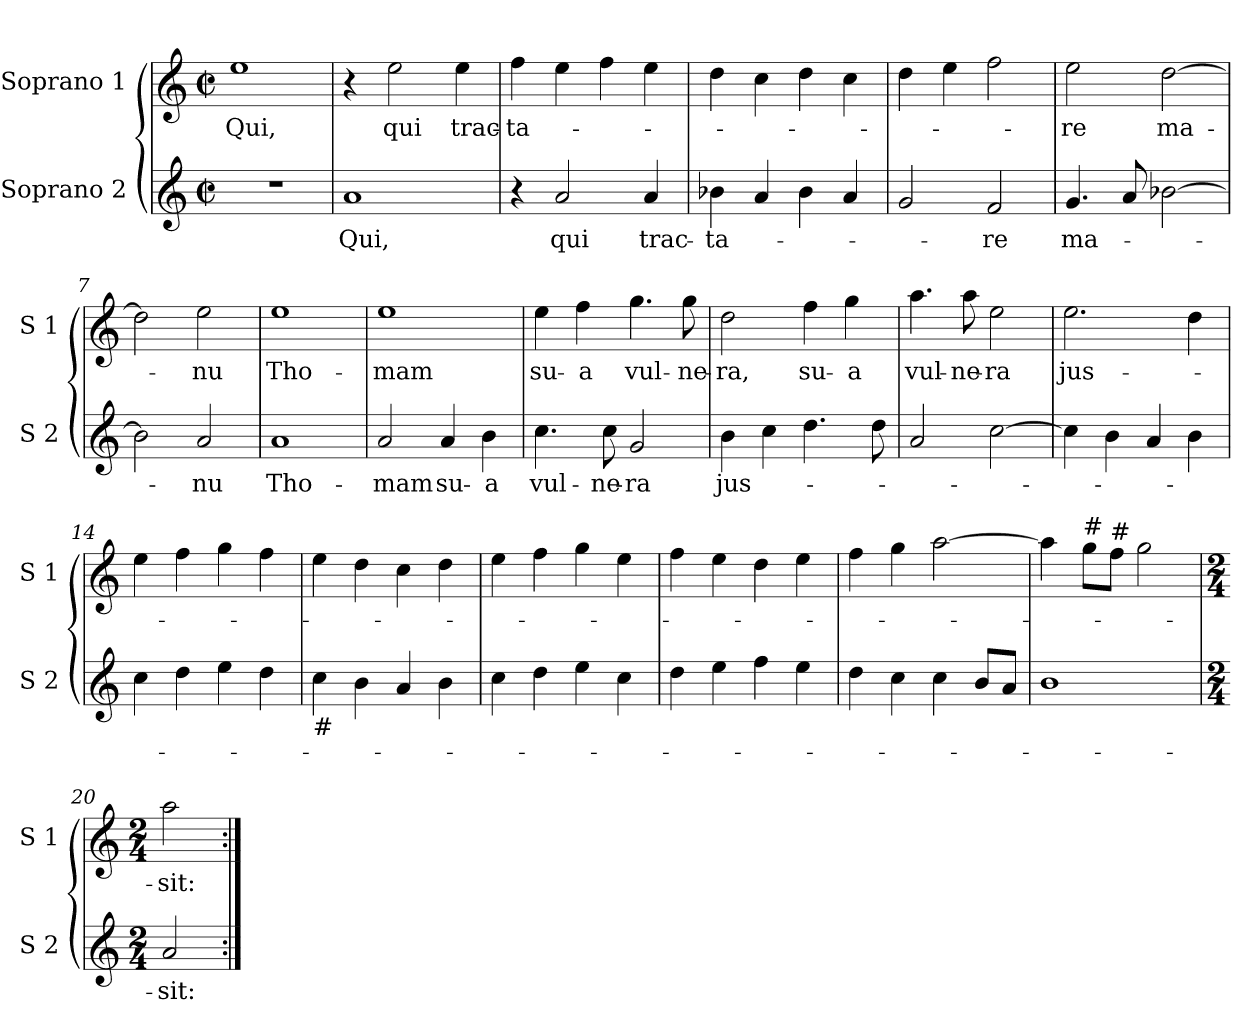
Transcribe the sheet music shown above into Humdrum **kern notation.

**kern	**text	**kern	**text
*part2	*part2	*part1	*part1
*staff2	*staff2	*staff1	*staff1
*I"Soprano 2	*	*I"Soprano 1	*
*I'S 2	*	*I'S 1	*
*clefG2	*	*clefG2	*
*k[]	*	*k[]	*
*C:	*	*C:	*
*M2/2	*	*M2/2	*
*met(c|)	*	*met(c|)	*
=1	=1	=1	=1
!	!	!	!LO:LY:b
1r	.	1ee	Qui,
=2	=2	=2	=2
!	!LO:LY:b	!	!
1a	Qui,	4r	.
!	!	!	!LO:LY:b
.	.	2ee\	qui
!	!	!	!LO:LY:b
.	.	4ee\	trac-
=3	=3	=3	=3
!	!	!	!LO:LY:b
4r	.	4ff\	-ta-
!	!LO:LY:b	!	!
2a/	qui	4ee\	.
.	.	4ff\	.
!	!LO:LY:b	!	!
4a/	trac-	4ee\	.
=4	=4	=4	=4
!	!LO:LY:b	!	!
4b-X\	-ta-	4dd\	.
4a/	.	4cc\	.
4b-\	.	4dd\	.
4a/	.	4cc\	.
=5	=5	=5	=5
2g/	.	4dd\	.
.	.	4ee\	.
!	!LO:LY:b	!	!
2f/	-re	2ff\	.
!!LO:LB:g=z
=6	=6	=6	=6
!	!LO:LY:b	!	!LO:LY:b
4.g/	ma-	2ee\	-re
8a/	.	.	.
!	!	!	!LO:LY:b
[2b-X\	.	[2dd\	ma-
=7	=7	=7	=7
2b-\]	.	2dd\]	.
!	!LO:LY:b	!	!LO:LY:b
2a/	-nu	2ee\	-nu
=8	=8	=8	=8
!	!LO:LY:b	!	!LO:LY:b
1a	Tho-	1ee	Tho-
=9	=9	=9	=9
!	!LO:LY:b	!	!LO:LY:b
2a/	-mam	1ee	-mam
!	!LO:LY:b	!	!
4a/	su-	.	.
!	!LO:LY:b	!	!
4b\	-a	.	.
=10	=10	=10	=10
!	!LO:LY:b	!	!LO:LY:b
4.cc\	vul-	4ee\	su-
!	!	!	!LO:LY:b
.	.	4ff\	-a
!	!LO:LY:b	!	!
8cc\	-ne-	.	.
!	!LO:LY:b	!	!LO:LY:b
2g/	-ra	4.gg\	vul-
!	!	!	!LO:LY:b
.	.	8gg\	-ne-
!!LO:LB:g=z
=11	=11	=11	=11
!	!LO:LY:b	!	!LO:LY:b
4b\	jus-	2dd\	-ra,
4cc\	.	.	.
!	!	!	!LO:LY:b
4.dd\	.	4ff\	su-
!	!	!	!LO:LY:b
.	.	4gg\	-a
8dd\	.	.	.
=12	=12	=12	=12
!	!	!	!LO:LY:b
2a/	.	4.aa\	vul-
!	!	!	!LO:LY:b
.	.	8aa\	-ne-
!	!	!	!LO:LY:b
[2cc\	.	2ee\	-ra
=13	=13	=13	=13
!	!	!	!LO:LY:b
4cc\]	.	2.ee\	jus-
4b\	.	.	.
4a/	.	.	.
4b\	.	4dd\	.
=14	=14	=14	=14
4cc\	.	4ee\	.
4dd\	.	4ff\	.
4ee\	.	4gg\	.
4dd\	.	4ff\	.
=15	=15	=15	=15
!LO:TX:b:t=#	!	!	!
4cc\	.	4ee\	.
4b\	.	4dd\	.
4a/	.	4cc\	.
4b\	.	4dd\	.
!!LO:LB:g=z
=16	=16	=16	=16
4cc\	.	4ee\	.
4dd\	.	4ff\	.
4ee\	.	4gg\	.
4cc\	.	4ee\	.
=17	=17	=17	=17
4dd\	.	4ff\	.
4ee\	.	4ee\	.
4ff\	.	4dd\	.
4ee\	.	4ee\	.
=18	=18	=18	=18
4dd\	.	4ff\	.
4cc\	.	4gg\	.
4cc\	.	[2aa\	.
8b/L	.	.	.
8a/J	.	.	.
=19	=19	=19	=19
1b	.	4aa\]	.
!	!	!LO:TX:a:t=#	!
.	.	8gg\L	.
!	!	!LO:TX:a:t=#	!
.	.	8ff\J	.
.	.	2gg\	.
=20	=20	=20	=20
*M2/4	*	*M2/4	*
!	!LO:LY:b	!	!LO:LY:b
2a/	-sit:	2aa\	-sit:
=:|!	=:|!	=:|!	=:|!
*-	*-	*-	*-
